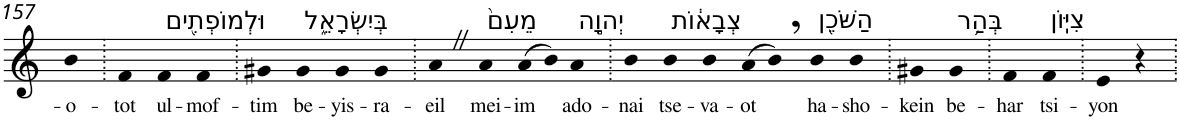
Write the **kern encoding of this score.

**kern	**text
*part1	*part1
*staff1	*staff1
*I"Piano	*
*I'Pno	*
!!LO:PB:g=z
*clefG2	*
*k[]	*
=157	=157
!	!LO:LY:b
4b	-o-
=158.	=158.
!	!LO:LY:b
4f	-tot
!LO:TX:a:t=וּלְמוֹפְתִ֖ים	!
!	!LO:LY:b
4f	ul-
!	!LO:LY:b
4f	-mof-
=159.	=159.
!	!LO:LY:b
4g#X	-tim
!LO:TX:a:t=בְּיִשְׂרָאֵ֑ל	!
!	!LO:LY:b
4g#	be-
!	!LO:LY:b
4g#	-yis-
!	!LO:LY:b
4g#	-ra-
=160.	=160.
!	!LO:LY:b
4aZ	-eil
!LO:TX:a:t=מֵעִם֙	!
!	!LO:LY:b
4a	mei-
!	!LO:LY:b
(8a	-im
8b)	.
!LO:TX:a:t=יְהוָ֣ה	!
!	!LO:LY:b
4a	ado-
=161.	=161.
!	!LO:LY:b
4b	-nai
!LO:TX:a:t=צְבָא֔וֹת	!
!	!LO:LY:b
4b	tse-
!	!LO:LY:b
4b	-va-
!	!LO:LY:b
(8a	-ot
8b,)	.
!LO:TX:a:t=הַשֹּׁכֵ֖ן	!
!	!LO:LY:b
4b	ha-
!	!LO:LY:b
4b	-sho-
=162.	=162.
!	!LO:LY:b
4g#X	-kein
!LO:TX:a:t=בְּהַ֥ר	!
!	!LO:LY:b
4g#	be-
=163.	=163.
!	!LO:LY:b
4f	-har
!LO:TX:a:t=צִיּֽוֹן	!
!	!LO:LY:b
4f	tsi-
=164.	=164.
!	!LO:LY:b
4e	-yon
4r	.
=.	=.
*-	*-
